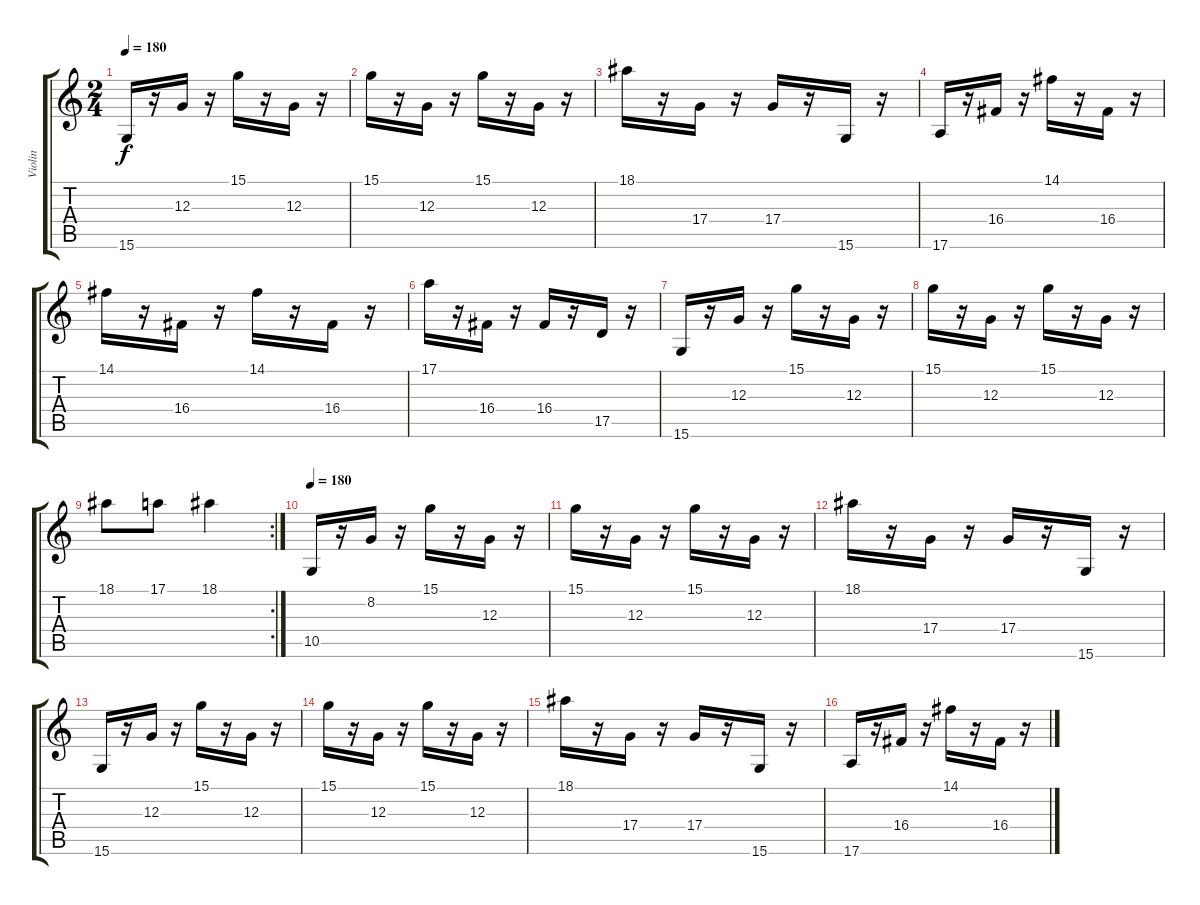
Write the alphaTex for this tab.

\track ("Violin" "Violin") {instrument stringensemble1}
\staff {score tabs}
\tuning (E4 B3 G3 D3 A2 E2) {hide}
\ts (2 4)
\tempo 180
\clef g2
\ks c
15.6.16{dy f} r.16 12.3.16 r.16 15.1.16 r.16 12.3.16 r.16 |
15.1.16 r.16 12.3.16 r.16 15.1.16 r.16 12.3.16 r.16 |
18.1.16 r.16 17.4.16 r.16 17.4.16 r.16 15.6.16 r.16 |
17.6.16 r.16 16.4.16 r.16 14.1.16 r.16 16.4.16 r.16 |
14.1.16 r.16 16.4.16 r.16 14.1.16 r.16 16.4.16 r.16 |
17.1.16 r.16 16.4.16 r.16 16.4.16 r.16 17.5.16 r.16 |
15.6.16 r.16 12.3.16 r.16 15.1.16 r.16 12.3.16 r.16 |
15.1.16 r.16 12.3.16 r.16 15.1.16 r.16 12.3.16 r.16 |
\rc 2
18.1.8 17.1.8 18.1.4 |
\tempo 180
10.5.16 r.16 8.2.16 r.16 15.1.16 r.16 12.3.16 r.16 |
15.1.16 r.16 12.3.16 r.16 15.1.16 r.16 12.3.16 r.16 |
18.1.16 r.16 17.4.16 r.16 17.4.16 r.16 15.6.16 r.16 |
15.6.16 r.16 12.3.16 r.16 15.1.16 r.16 12.3.16 r.16 |
15.1.16 r.16 12.3.16 r.16 15.1.16 r.16 12.3.16 r.16 |
18.1.16 r.16 17.4.16 r.16 17.4.16 r.16 15.6.16 r.16 |
17.6.16 r.16 16.4.16 r.16 14.1.16 r.16 16.4.16 r.16
